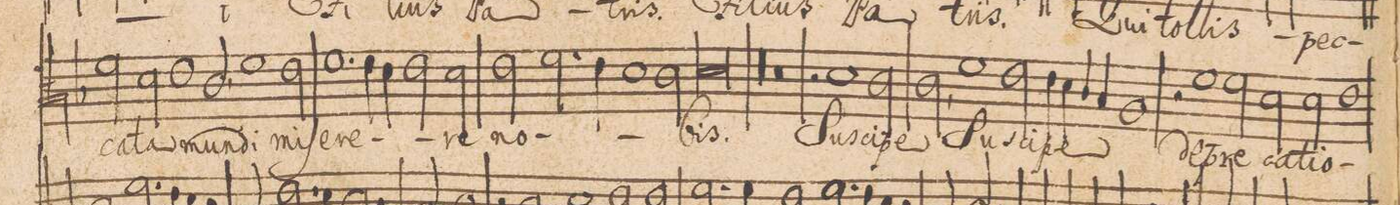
**kern	**text
*I"[ALTVS.]	*
*clefC3	*
*k[b-]	*
*met(C|)	*
*M2/1	*
2f\	-ca-
2d\	-ta
1e\	mun-
=74-	=74-
2c,/	-di
1f\	mi-
2e\	-ſe-
=75-	=75-
1.f\	-re-
4e\	.
4d\	.
=76-	=76-
2e\	.
2d\	-re
2e\	no-
2.f\	.
=77-	=77-
4e\	.
1d\	.
2c\	.
=78-	=78-
0d\	-bis.
=79-	=79-
00r	.
=80-	=80-
=81-	=81-
0r	.
=82-	=82-
2r	.
1d\	Su-
2c\	-sci-
=83-	=83-
2c,\	-pe
1f\	Su-
2e\	-sci-
=84-	=84-
4e\	-pe
4d\	.
4c/	.
4B-/	.
1A/	.
=85-	=85-
2r	.
1f\	de-
2f\	-pre-
=86-	=86-
2d\	-ca-
2d\	-ti-
1e\	-o-
=87-	=87-
*-	*-
